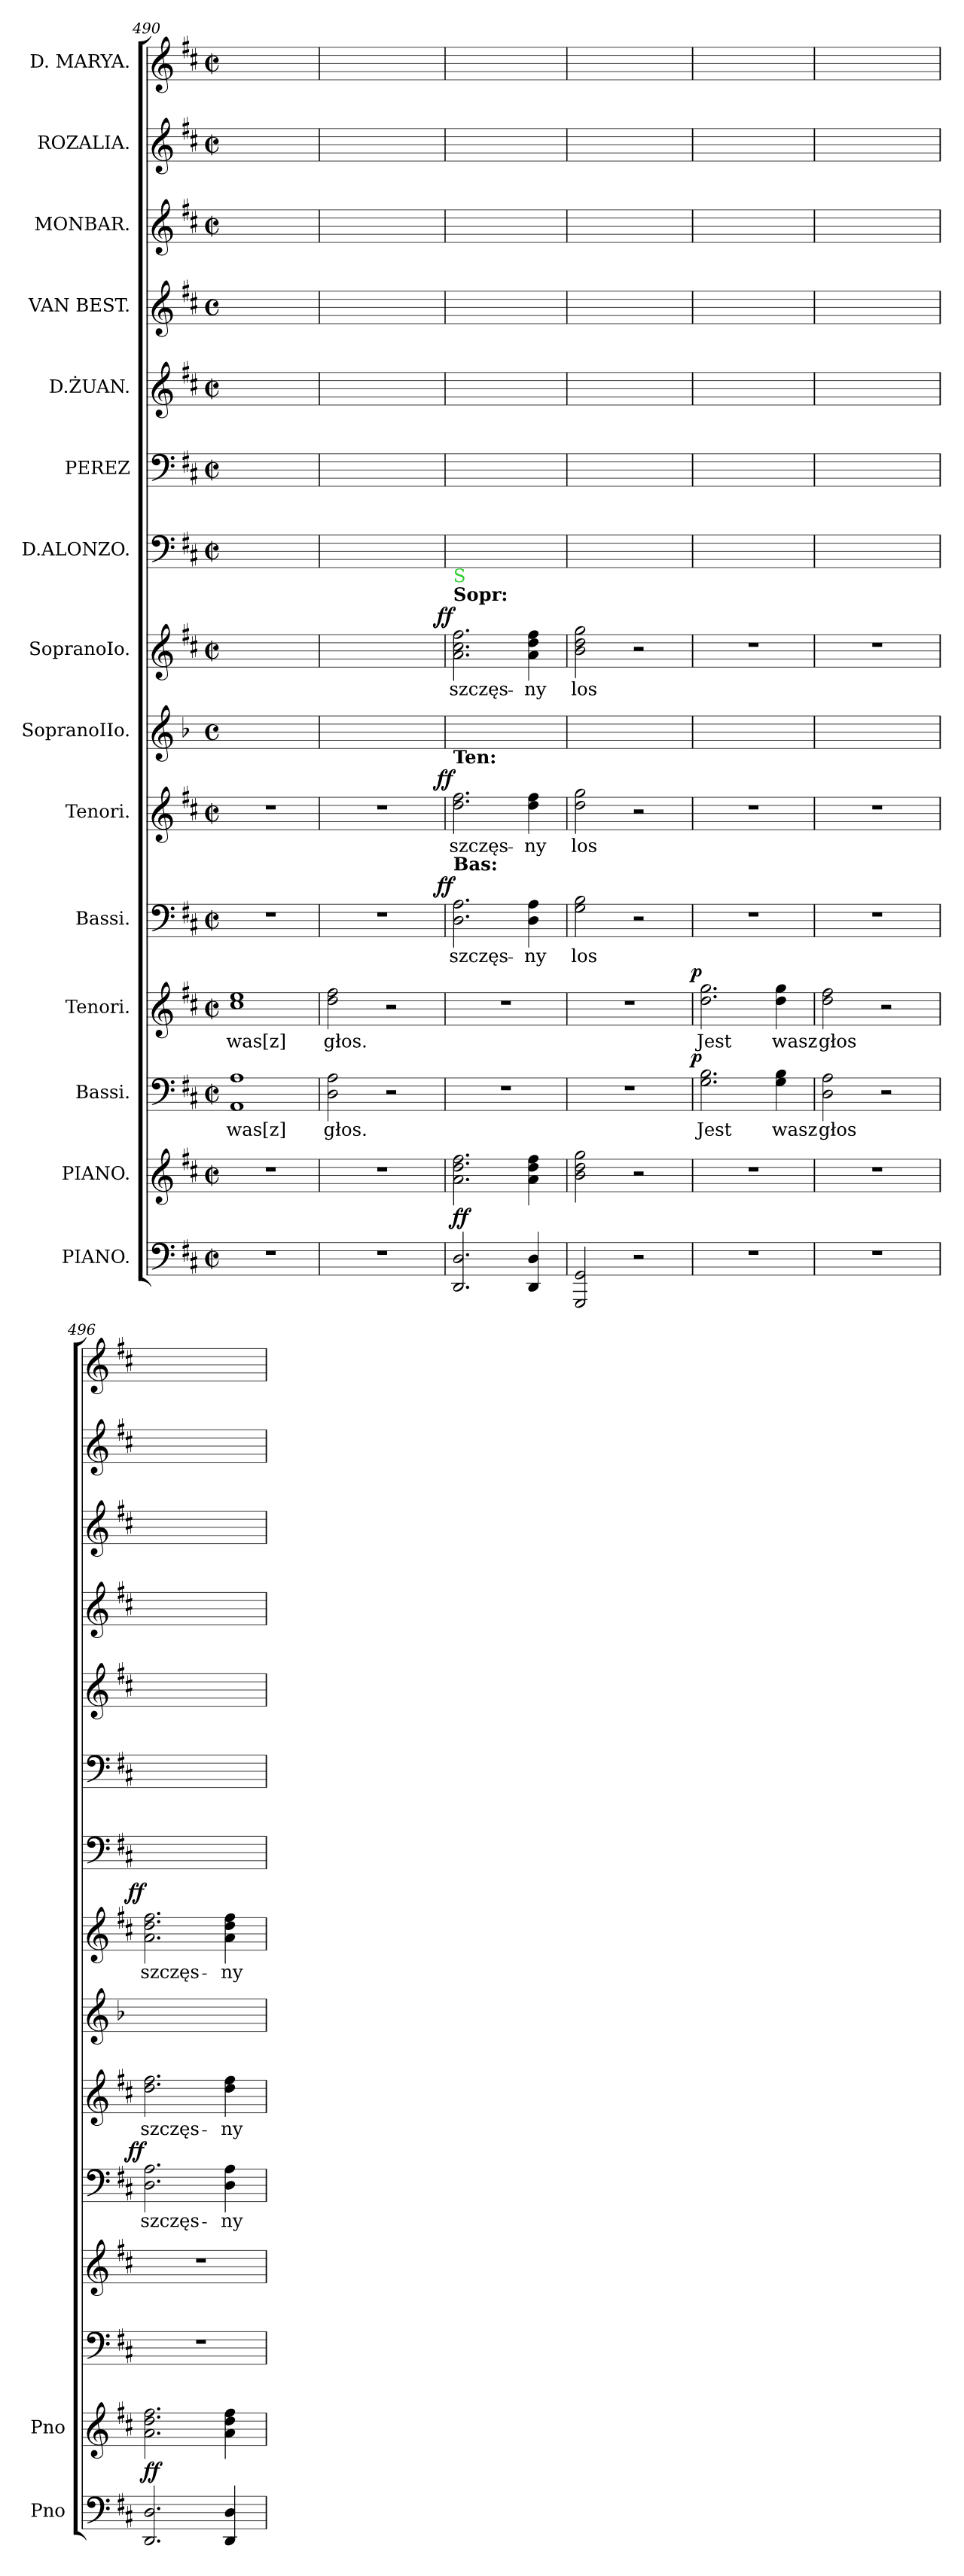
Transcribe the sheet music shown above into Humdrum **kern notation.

**kern	**kern	**dynam	**kern	**text	**dynam	**kern	**text	**dynam	**kern	**text	**dynam	**kern	**text	**dynam	**kern	**kern	**text	**dynam	**kern	**kern	**kern	**kern	**kern	**kern	**kern
*part15	*part14	*part14	*part13	*part13	*part13	*part12	*part12	*part12	*part11	*part11	*part11	*part10	*part10	*part10	*part9	*part8	*part8	*part8	*part7	*part6	*part5	*part4	*part3	*part2	*part1
*staff15	*staff14	*staff14	*staff13	*staff13	*staff13	*staff12	*staff12	*staff12	*staff11	*staff11	*staff11	*staff10	*staff10	*staff10	*staff9	*staff8	*staff8	*staff8	*staff7	*staff6	*staff5	*staff4	*staff3	*staff2	*staff1
*I"PIANO.	*I"PIANO.	*	*I"Bassi.	*	*	*I"Tenori.	*	*	*I"Bassi.	*	*	*I"Tenori.	*	*	*I"SopranoIIo.	*I"SopranoIo.	*	*	*I"D.ALONZO.	*I"PEREZ	*I"D.ŻUAN.	*I"VAN BEST.	*I"MONBAR.	*I"ROZALIA.	*I"D. MARYA.
*I'Pno	*I'Pno	*	*	*	*	*	*	*	*	*	*	*	*	*	*	*	*	*	*	*	*	*	*	*	*
*clefF4	*clefG2	*	*clefF4	*	*	*clefG2	*	*	*clefF4	*	*	*clefG2	*	*	*clefG2	*clefG2	*	*	*clefF4	*clefF4	*clefG2	*clefG2	*clefG2	*clefG2	*clefG2
*	*	*	*	*	*	*ITrd8c12	*	*	*	*	*	*ITrd8c12	*	*	*	*	*	*	*	*	*ITrd8c12	*ITrd8c12	*ITrd8c12	*	*
*k[f#c#]	*k[f#c#]	*	*k[f#c#]	*	*	*k[f#c#]	*	*	*k[f#c#]	*	*	*k[f#c#]	*	*	*k[b-]	*k[f#c#]	*	*	*k[f#c#]	*k[f#c#]	*k[f#c#]	*k[f#c#]	*k[f#c#]	*k[f#c#]	*k[f#c#]
*M2/2	*M2/2	*	*M2/2	*	*	*M2/2	*	*	*M2/2	*	*	*M2/2	*	*	*M4/4	*M2/2	*	*	*M2/2	*M2/2	*M2/2	*M4/4	*M2/2	*M2/2	*M2/2
*met(c|)	*met(c|)	*	*met(c|)	*	*	*met(c|)	*	*	*met(c|)	*	*	*met(c|)	*	*	*met(c)	*met(c|)	*	*	*met(c|)	*met(c|)	*met(c|)	*met(c)	*met(c|)	*met(c|)	*met(c|)
=490	=490	=490	=490	=490	=490	=490	=490	=490	=490	=490	=490	=490	=490	=490	=490	=490	=490	=490	=490	=490	=490	=490	=490	=490	=490
1r	1r	.	1AA 1A	was[z]	.	1c# 1e	was[z]	.	1r	.	.	1r	.	.	1ryy	1ryy	.	.	1ryy	1ryy	1ryy	1ryy	1ryy	1ryy	1ryy
=491	=491	=491	=491	=491	=491	=491	=491	=491	=491	=491	=491	=491	=491	=491	=491	=491	=491	=491	=491	=491	=491	=491	=491	=491	=491
1r	1r	.	2D\ 2A\	głos.	.	2d\ 2f#\	głos.	.	1r	.	.	1r	.	.	1ryy	1ryy	.	.	1ryy	1ryy	1ryy	1ryy	1ryy	1ryy	1ryy
.	.	.	2r	.	.	2r	.	.	.	.	.	.	.	.	.	.	.	.	.	.	.	.	.	.	.
=492	=492	=492	=492	=492	=492	=492	=492	=492	=492	=492	=492	=492	=492	=492	=492	=492	=492	=492	=492	=492	=492	=492	=492	=492	=492
!	!	!	!	!	!	!	!	!	!	!	!	!	!	!	!	!LO:TX:a:B:t=Sopr&colon;	!	!	!	!	!	!	!	!	!
!	!	!	!	!	!	!	!	!	!	!	!	!	!	!	!	!LO:TX:a:color=limegreen:t=S	!	!	!	!	!	!	!	!	!
!	!	!	!	!	!	!	!	!	!	!	!	!LO:TX:a:B:t=Ten&colon;	!	!	!	!	!	!	!	!	!	!	!	!	!
!	!	!	!	!	!	!	!	!	!LO:TX:a:B:t=Bas&colon;	!	!	!	!	!	!	!	!	!	!	!	!	!	!	!	!
!	!	!	!	!	!	!	!	!	!	!	!LO:DY:b:rj	!	!	!LO:DY:b:rj	!	!	!	!LO:DY:b:rj	!	!	!	!	!	!	!
2.DD/ 2.D/	2.a\ 2.dd\ 2.ff#\	ff	1r	.	.	1r	.	.	2.D\ 2.A\	szczęs-	ff	2.d\ 2.f#\	szczęs-	ff	1ryy	2.a\ 2.cc#\ 2.ff#\	szczęs-	ff	1ryy	1ryy	1ryy	1ryy	1ryy	1ryy	1ryy
4DD/ 4D/	4a\ 4dd\ 4ff#\	.	.	.	.	.	.	.	4D\ 4A\	-ny	.	4d\ 4f#\	-ny	.	.	4a\ 4dd\ 4ff#\	-ny	.	.	.	.	.	.	.	.
=493	=493	=493	=493	=493	=493	=493	=493	=493	=493	=493	=493	=493	=493	=493	=493	=493	=493	=493	=493	=493	=493	=493	=493	=493	=493
2GGG/ 2GG/	2b\ 2dd\ 2gg\	.	1r	.	.	1r	.	.	2G\ 2B\	los	.	2d\ 2g\	los	.	1ryy	2b\ 2dd\ 2gg\	los	.	1ryy	1ryy	1ryy	1ryy	1ryy	1ryy	1ryy
2r	2r	.	.	.	.	.	.	.	2r	.	.	2r	.	.	.	2r	.	.	.	.	.	.	.	.	.
=494	=494	=494	=494	=494	=494	=494	=494	=494	=494	=494	=494	=494	=494	=494	=494	=494	=494	=494	=494	=494	=494	=494	=494	=494	=494
!	!	!	!	!	!LO:DY:b:rj	!	!	!LO:DY:b:rj	!	!	!	!	!	!	!	!	!	!	!	!	!	!	!	!	!
1r	1r	.	2.G\ 2.B\	Jest	p	2.d\ 2.g\	Jest	p	1r	.	.	1r	.	.	1ryy	1r	.	.	1ryy	1ryy	1ryy	1ryy	1ryy	1ryy	1ryy
.	.	.	4G\ 4B\	wasz	.	4d\ 4g\	wasz	.	.	.	.	.	.	.	.	.	.	.	.	.	.	.	.	.	.
=495	=495	=495	=495	=495	=495	=495	=495	=495	=495	=495	=495	=495	=495	=495	=495	=495	=495	=495	=495	=495	=495	=495	=495	=495	=495
1r	1r	.	2D\ 2A\	głos	.	2d\ 2f#\	głos	.	1r	.	.	1r	.	.	1ryy	1r	.	.	1ryy	1ryy	1ryy	1ryy	1ryy	1ryy	1ryy
.	.	.	2r	.	.	2r	.	.	.	.	.	.	.	.	.	.	.	.	.	.	.	.	.	.	.
=496	=496	=496	=496	=496	=496	=496	=496	=496	=496	=496	=496	=496	=496	=496	=496	=496	=496	=496	=496	=496	=496	=496	=496	=496	=496
!	!	!	!	!	!	!	!	!	!	!	!LO:DY:a:rj	!	!	!	!	!	!	!LO:DY:a:rj	!	!	!	!	!	!	!
2.DD/ 2.D/	2.a\ 2.dd\ 2.ff#\	ff	1r	.	.	1r	.	.	2.D\ 2.A\	szczęs-	ff	2.d\ 2.f#\	szczęs-	.	1ryy	2.a\ 2.dd\ 2.ff#\	szczęs-	ff	1ryy	1ryy	1ryy	1ryy	1ryy	1ryy	1ryy
4DD/ 4D/	4a\ 4dd\ 4ff#\	.	.	.	.	.	.	.	4D\ 4A\	-ny	.	4d\ 4f#\	-ny	.	.	4a\ 4dd\ 4ff#\	-ny	.	.	.	.	.	.	.	.
=	=	=	=	=	=	=	=	=	=	=	=	=	=	=	=	=	=	=	=	=	=	=	=	=	=
*-	*-	*-	*-	*-	*-	*-	*-	*-	*-	*-	*-	*-	*-	*-	*-	*-	*-	*-	*-	*-	*-	*-	*-	*-	*-
